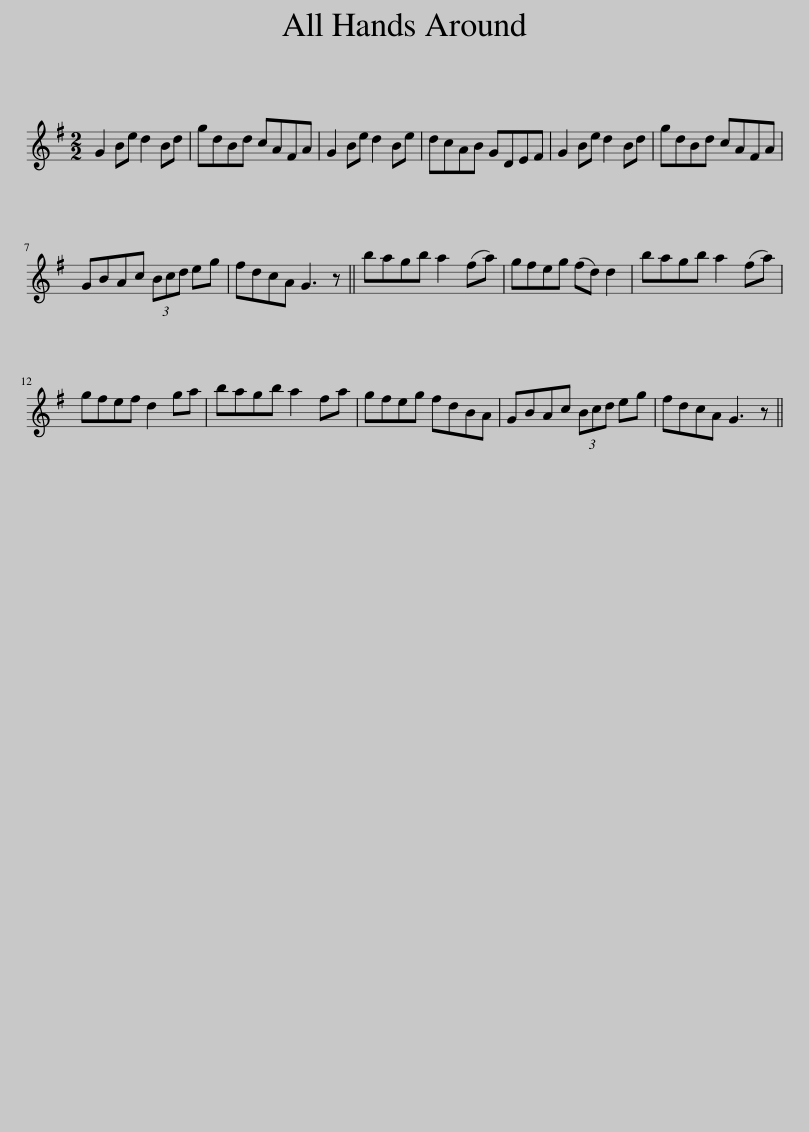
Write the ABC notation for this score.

X:1
L:1/8
M:2/2
I:linebreak $
K:G
V:1 treble
V:1
 G2 Be d2 Bd | gdBd cAFA | G2 Be d2 Be | dcAB GDEF | G2 Be d2 Bd | %5
 gdBd cAFA |$ GBAc (3Bcd eg | fdcA G3 z || bagb a2 (fa) | gfeg (fd) d2 | %10
 bagb a2 (fa) |$ gfef d2 ga | bagb a2 fa | gfeg fdBA | GBAc (3Bcd eg | %15
 fdcA G3 z || %16
